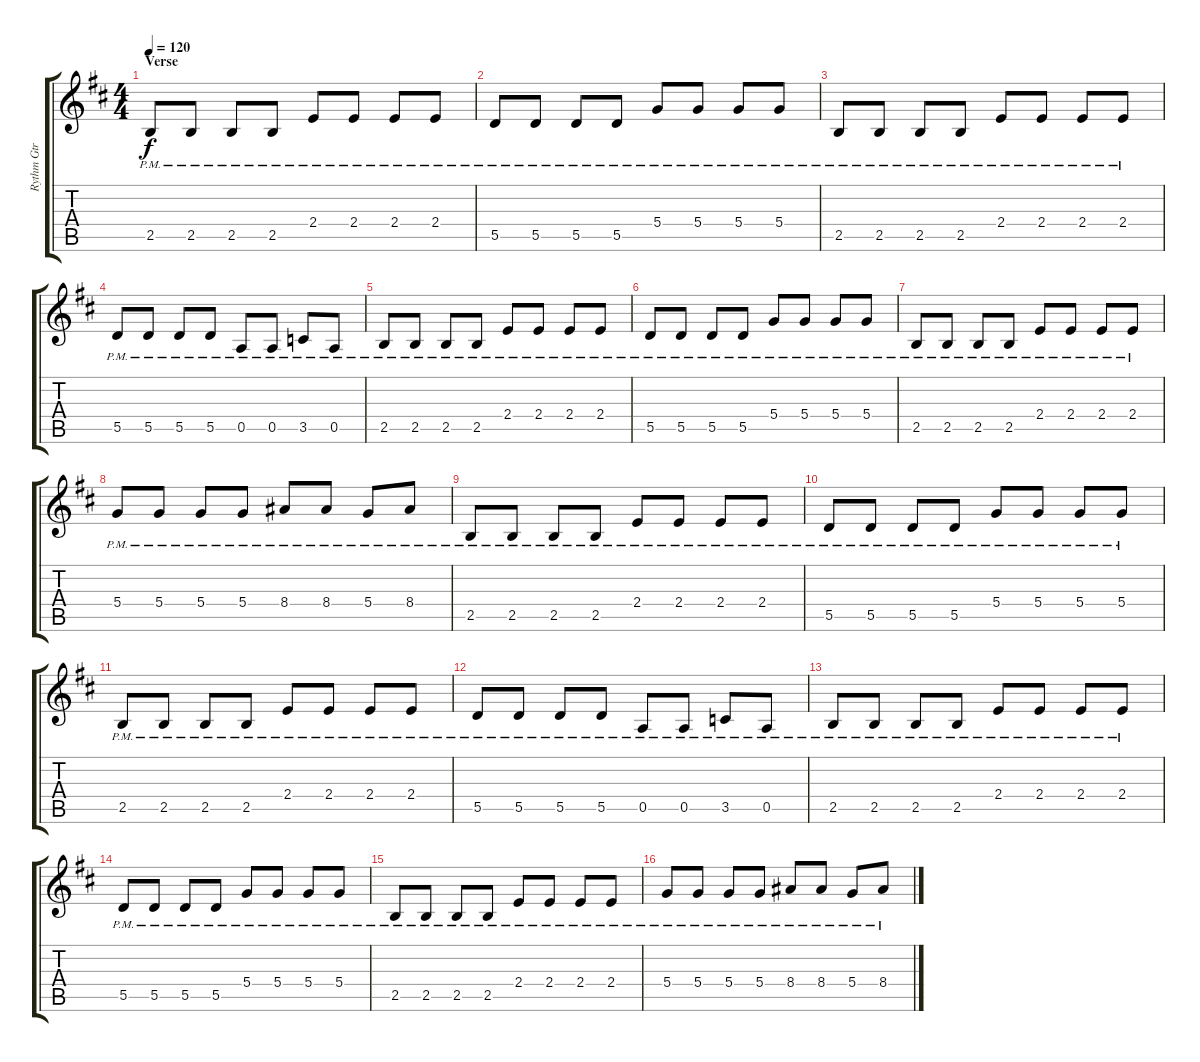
\track ("Rythm Gtr" "Rythm Gtr") {instrument distortionguitar}
\staff {score tabs}
\tuning (E4 B3 G3 D3 A2 E2) {hide}
\ts (4 4)
\section ("" "Verse")
\tempo 120
\clef g2
\ks bminor
2.5{pm}.8{dy f} 2.5{pm}.8 2.5{pm}.8 2.5{pm}.8 2.4{pm}.8 2.4{pm}.8 2.4{pm}.8 2.4{pm}.8 |
5.5{pm}.8 5.5{pm}.8 5.5{pm}.8 5.5{pm}.8 5.4{pm}.8 5.4{pm}.8 5.4{pm}.8 5.4{pm}.8 |
2.5{pm}.8 2.5{pm}.8 2.5{pm}.8 2.5{pm}.8 2.4{pm}.8 2.4{pm}.8 2.4{pm}.8 2.4{pm}.8 |
5.5{pm}.8 5.5{pm}.8 5.5{pm}.8 5.5{pm}.8 0.5{pm}.8 0.5{pm}.8 3.5{pm}.8 0.5{pm}.8 |
2.5{pm}.8 2.5{pm}.8 2.5{pm}.8 2.5{pm}.8 2.4{pm}.8 2.4{pm}.8 2.4{pm}.8 2.4{pm}.8 |
5.5{pm}.8 5.5{pm}.8 5.5{pm}.8 5.5{pm}.8 5.4{pm}.8 5.4{pm}.8 5.4{pm}.8 5.4{pm}.8 |
2.5{pm}.8 2.5{pm}.8 2.5{pm}.8 2.5{pm}.8 2.4{pm}.8 2.4{pm}.8 2.4{pm}.8 2.4{pm}.8 |
5.4{pm}.8 5.4{pm}.8 5.4{pm}.8 5.4{pm}.8 8.4{pm}.8 8.4{pm}.8 5.4{pm}.8 8.4{pm}.8 |
2.5{pm}.8 2.5{pm}.8 2.5{pm}.8 2.5{pm}.8 2.4{pm}.8 2.4{pm}.8 2.4{pm}.8 2.4{pm}.8 |
5.5{pm}.8 5.5{pm}.8 5.5{pm}.8 5.5{pm}.8 5.4{pm}.8 5.4{pm}.8 5.4{pm}.8 5.4{pm}.8 |
2.5{pm}.8 2.5{pm}.8 2.5{pm}.8 2.5{pm}.8 2.4{pm}.8 2.4{pm}.8 2.4{pm}.8 2.4{pm}.8 |
5.5{pm}.8 5.5{pm}.8 5.5{pm}.8 5.5{pm}.8 0.5{pm}.8 0.5{pm}.8 3.5{pm}.8 0.5{pm}.8 |
2.5{pm}.8 2.5{pm}.8 2.5{pm}.8 2.5{pm}.8 2.4{pm}.8 2.4{pm}.8 2.4{pm}.8 2.4{pm}.8 |
5.5{pm}.8 5.5{pm}.8 5.5{pm}.8 5.5{pm}.8 5.4{pm}.8 5.4{pm}.8 5.4{pm}.8 5.4{pm}.8 |
2.5{pm}.8 2.5{pm}.8 2.5{pm}.8 2.5{pm}.8 2.4{pm}.8 2.4{pm}.8 2.4{pm}.8 2.4{pm}.8 |
5.4{pm}.8 5.4{pm}.8 5.4{pm}.8 5.4{pm}.8 8.4{pm}.8 8.4{pm}.8 5.4{pm}.8 8.4{pm}.8
